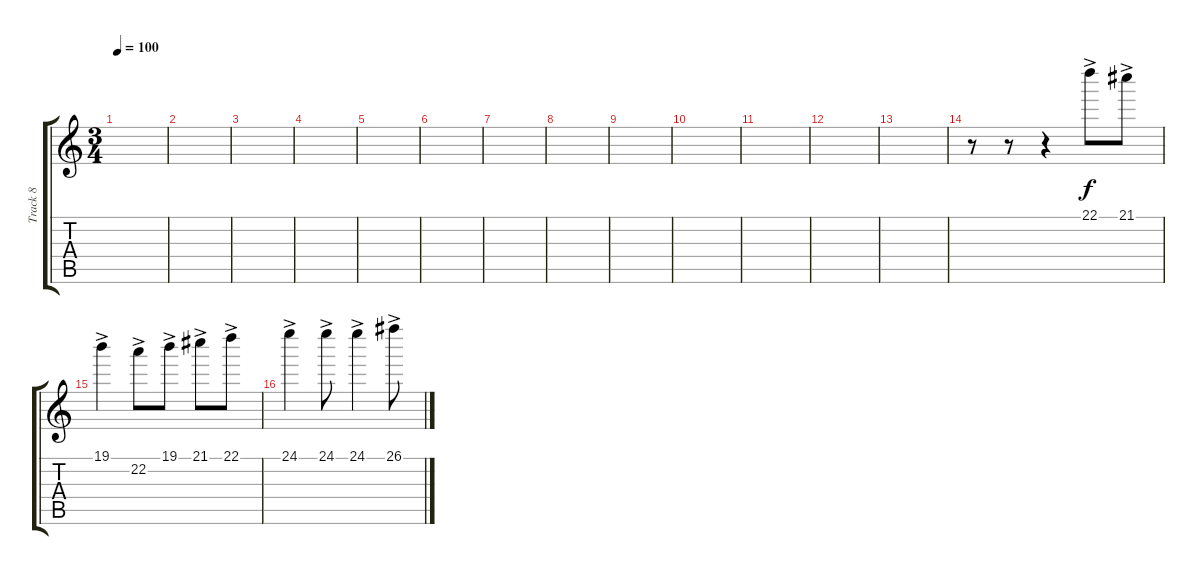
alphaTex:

\track ("Track 8" "Track 8") {instrument electricguitarjazz}
\staff {score tabs}
\tuning (E4 B3 G3 D3 A2 E2) {hide}
\ts (3 4)
\tempo 100
\clef g2
\ks c
|
|
|
|
|
|
|
|
|
|
|
|
|
r.8 r.8 r.4 22.1{ac}.8 21.1{ac}.8 |
19.1{ac}.4 22.2{ac}.8 19.1{ac}.8 21.1{ac}.8 22.1{ac}.8 |
24.1{ac}.4 24.1{ac}.8 24.1{ac}.4 26.1{ac}.8
